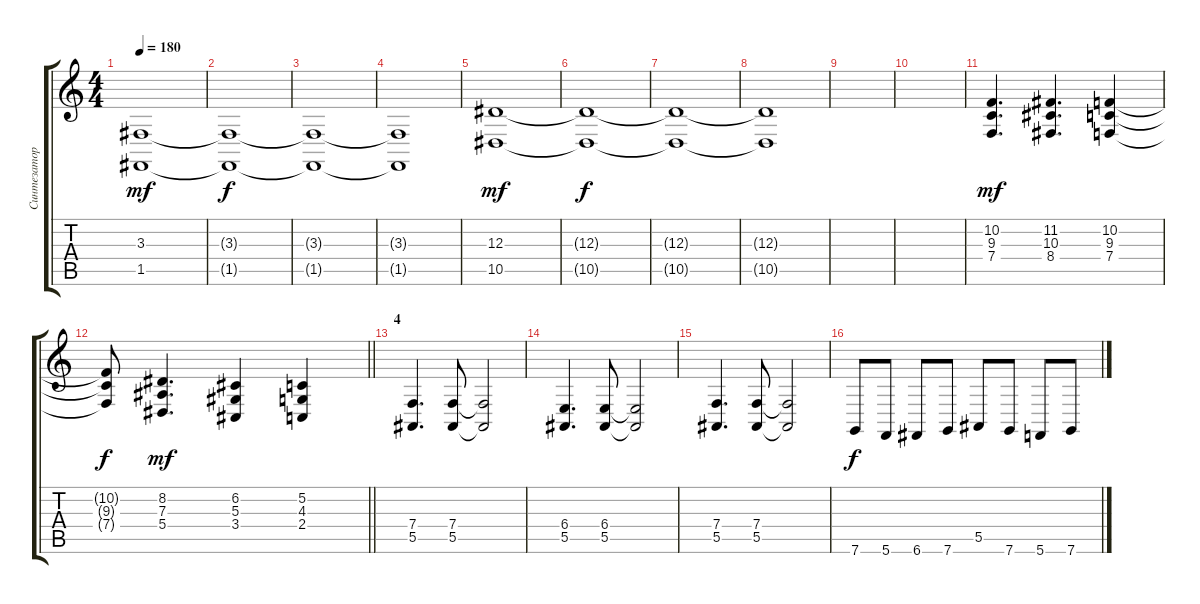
\track ("Синтезатор 1" "Синтезатор") {instrument stringensemble2}
\staff {score tabs}
\tuning (C4 G3 Eb3 Bb2 F2 C2) {hide}
\ts (4 4)
\tempo 180
\clef g2
\ks c
(3.3 1.5).1{dy mf} |
(3.3{t} 1.5{t}).1{dy f} |
(3.3{t} 1.5{t}).1 |
(3.3{t} 1.5{t}).1 |
(12.3 10.5).1{dy mf} |
(12.3{t} 10.5{t}).1{dy f} |
(12.3{t} 10.5{t}).1 |
(12.3{t} 10.5{t}).1 |
|
|
(10.2 9.3 7.4).4{d dy mf} (11.2 10.3 8.4).4{d} (10.2 9.3 7.4).4 |
\barLineRight lightlight
(10.2{t} 9.3{t} 7.4{t}).8{dy f} (8.2 7.3 5.4).4{d dy mf} (6.2 5.3 3.4).4 (5.2 4.3 2.4).4 |
\section ("" "4")
(7.4 5.5).4{d} (7.4 5.5).8 (7.4{t} 5.5{t}).2 |
(6.4 5.5).4{d} (6.4 5.5).8 (6.4{t} 5.5{t}).2 |
(7.4 5.5).4{d} (7.4 5.5).8 (7.4{t} 5.5{t}).2 |
7.6.8{dy f} 5.6.8 6.6.8 7.6.8 5.5.8 7.6.8 5.6.8 7.6.8
